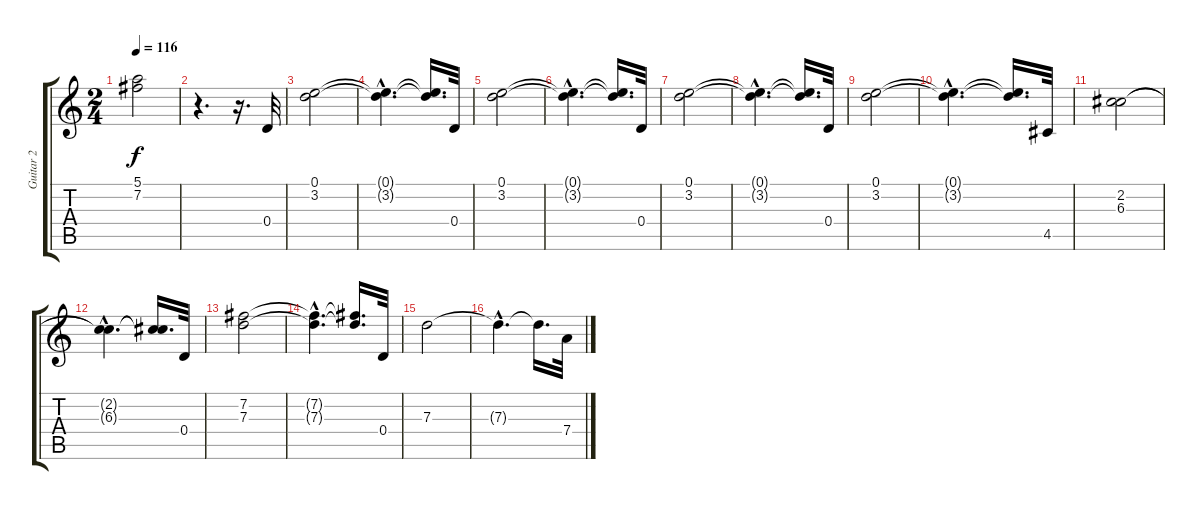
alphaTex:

\track ("Guitar 2" "Guitar 2") {instrument acousticguitarsteel}
\staff {score tabs}
\tuning (E4 B3 G3 D3 A2 E2) {hide}
\ts (2 4)
\tempo 116
\clef g2
\ks c
(5.1 7.2).2{dy f} |
r.4{d} r.16{d} 0.4.32 |
(0.1 3.2).2 |
(0.1{hac t} 3.2{hac t}).4{d} (0.1{t} 3.2{t}).16{d} 0.4.32 |
(0.1 3.2).2 |
(0.1{hac t} 3.2{hac t}).4{d} (0.1{t} 3.2{t}).16{d} 0.4.32 |
(0.1 3.2).2 |
(0.1{hac t} 3.2{hac t}).4{d} (0.1{t} 3.2{t}).16{d} 0.4.32 |
(0.1 3.2).2 |
(0.1{hac t} 3.2{hac t}).4{d} (0.1{t} 3.2{t}).16{d} 4.5.32 |
(2.2 6.3).2 |
(2.2{hac t} 6.3{hac t}).4{d} (2.2{t} 6.3{t}).16{d} 0.4.32 |
(7.2 7.3).2 |
(7.2{hac t} 7.3{hac t}).4{d} (7.2{t} 7.3{t}).16{d} 0.4.32 |
7.3.2 |
7.3{hac t}.4{d} 7.3{t}.16{d} 7.4.32
